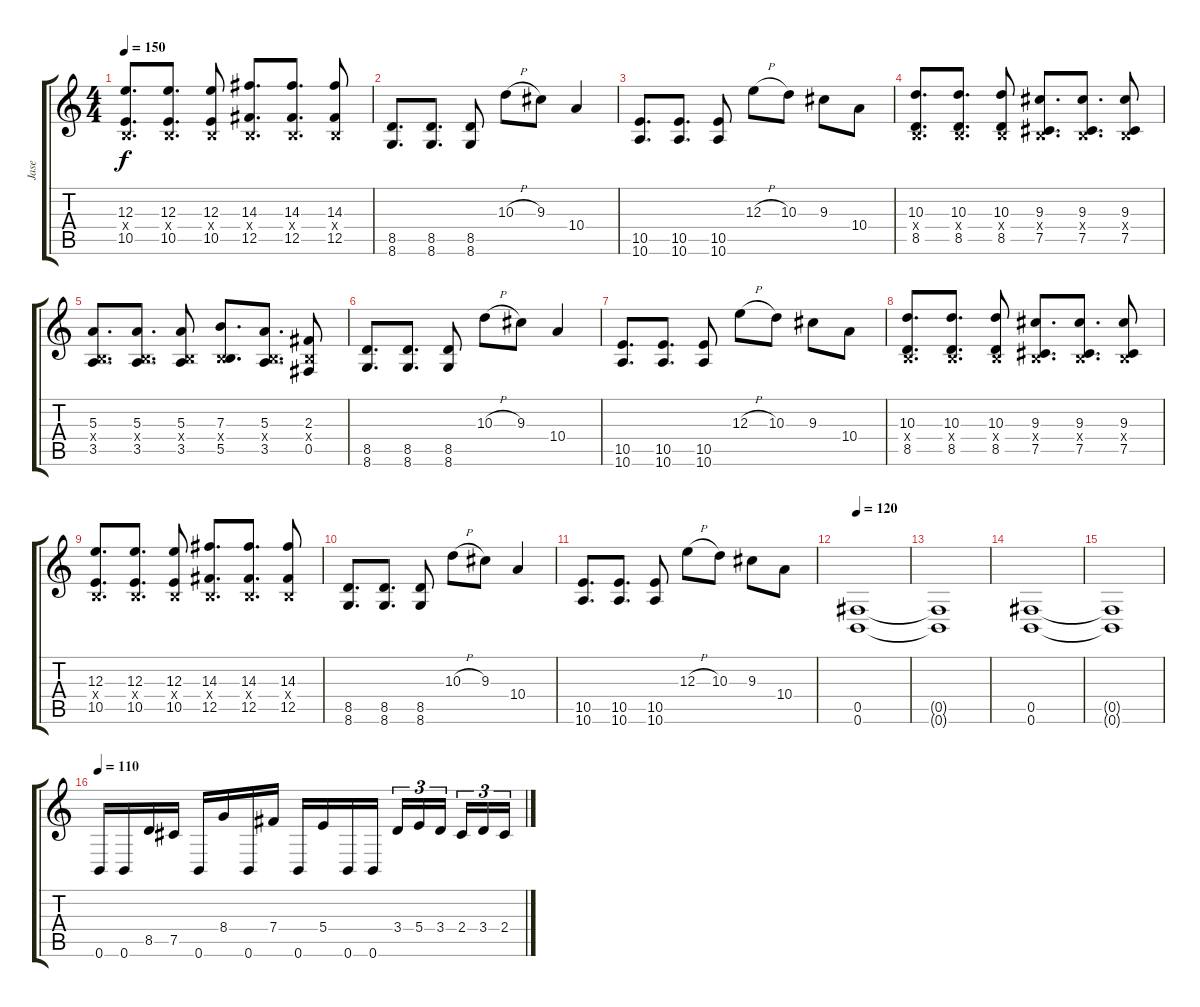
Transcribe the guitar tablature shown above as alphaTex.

\track ("Jase" "Jase") {instrument distortionguitar}
\staff {score tabs}
\tuning (Db4 Ab3 E3 B2 Gb2 B1) {hide}
\ts (4 4)
\tempo 150
\clef g2
\ks c
(12.3 0.4{x} 10.5).8{d dy f} (12.3 0.4{x} 10.5).8{d} (12.3 0.4{x} 10.5).8 (14.3 0.4{x} 12.5).8{d} (14.3 0.4{x} 12.5).8{d} (14.3 0.4{x} 12.5).8 |
(8.5 8.6).8{d} (8.5 8.6).8{d} (8.5 8.6).8 10.3{h}.8 9.3.8 10.4.4 |
(10.5 10.6).8{d} (10.5 10.6).8{d} (10.5 10.6).8 12.3{h}.8 10.3.8 9.3.8 10.4.8 |
(10.3 0.4{x} 8.5).8{d} (10.3 0.4{x} 8.5).8{d} (10.3 0.4{x} 8.5).8 (9.3 0.4{x} 7.5).8{d} (9.3 0.4{x} 7.5).8{d} (9.3 0.4{x} 7.5).8 |
(5.3 0.4{x} 3.5).8{d} (5.3 0.4{x} 3.5).8{d} (5.3 0.4{x} 3.5).8 (7.3 0.4{x} 5.5).8{d} (5.3 0.4{x} 3.5).8{d} (2.3 0.4{x} 0.5).8 |
(8.5 8.6).8{d} (8.5 8.6).8{d} (8.5 8.6).8 10.3{h}.8 9.3.8 10.4.4 |
(10.5 10.6).8{d} (10.5 10.6).8{d} (10.5 10.6).8 12.3{h}.8 10.3.8 9.3.8 10.4.8 |
(10.3 0.4{x} 8.5).8{d} (10.3 0.4{x} 8.5).8{d} (10.3 0.4{x} 8.5).8 (9.3 0.4{x} 7.5).8{d} (9.3 0.4{x} 7.5).8{d} (9.3 0.4{x} 7.5).8 |
(12.3 0.4{x} 10.5).8{d} (12.3 0.4{x} 10.5).8{d} (12.3 0.4{x} 10.5).8 (14.3 0.4{x} 12.5).8{d} (14.3 0.4{x} 12.5).8{d} (14.3 0.4{x} 12.5).8 |
(8.5 8.6).8{d} (8.5 8.6).8{d} (8.5 8.6).8 10.3{h}.8 9.3.8 10.4.4 |
(10.5 10.6).8{d} (10.5 10.6).8{d} (10.5 10.6).8 12.3{h}.8 10.3.8 9.3.8 10.4.8 |
\tempo 120
(0.5 0.6).1 |
(0.5{t} 0.6{t}).1 |
(0.5 0.6).1 |
(0.5{t} 0.6{t}).1 |
\tempo 110
0.6.16 0.6.16 8.5.16 7.5.16 0.6.16 8.4.16 0.6.16 7.4.16 0.6.16 5.4.16 0.6.16 0.6.16 3.4.16{tu (3 2)} 5.4.16{tu (3 2)} 3.4.16{tu (3 2)} 2.4.16{tu (3 2)} 3.4.16{tu (3 2)} 2.4.16{tu (3 2)}
